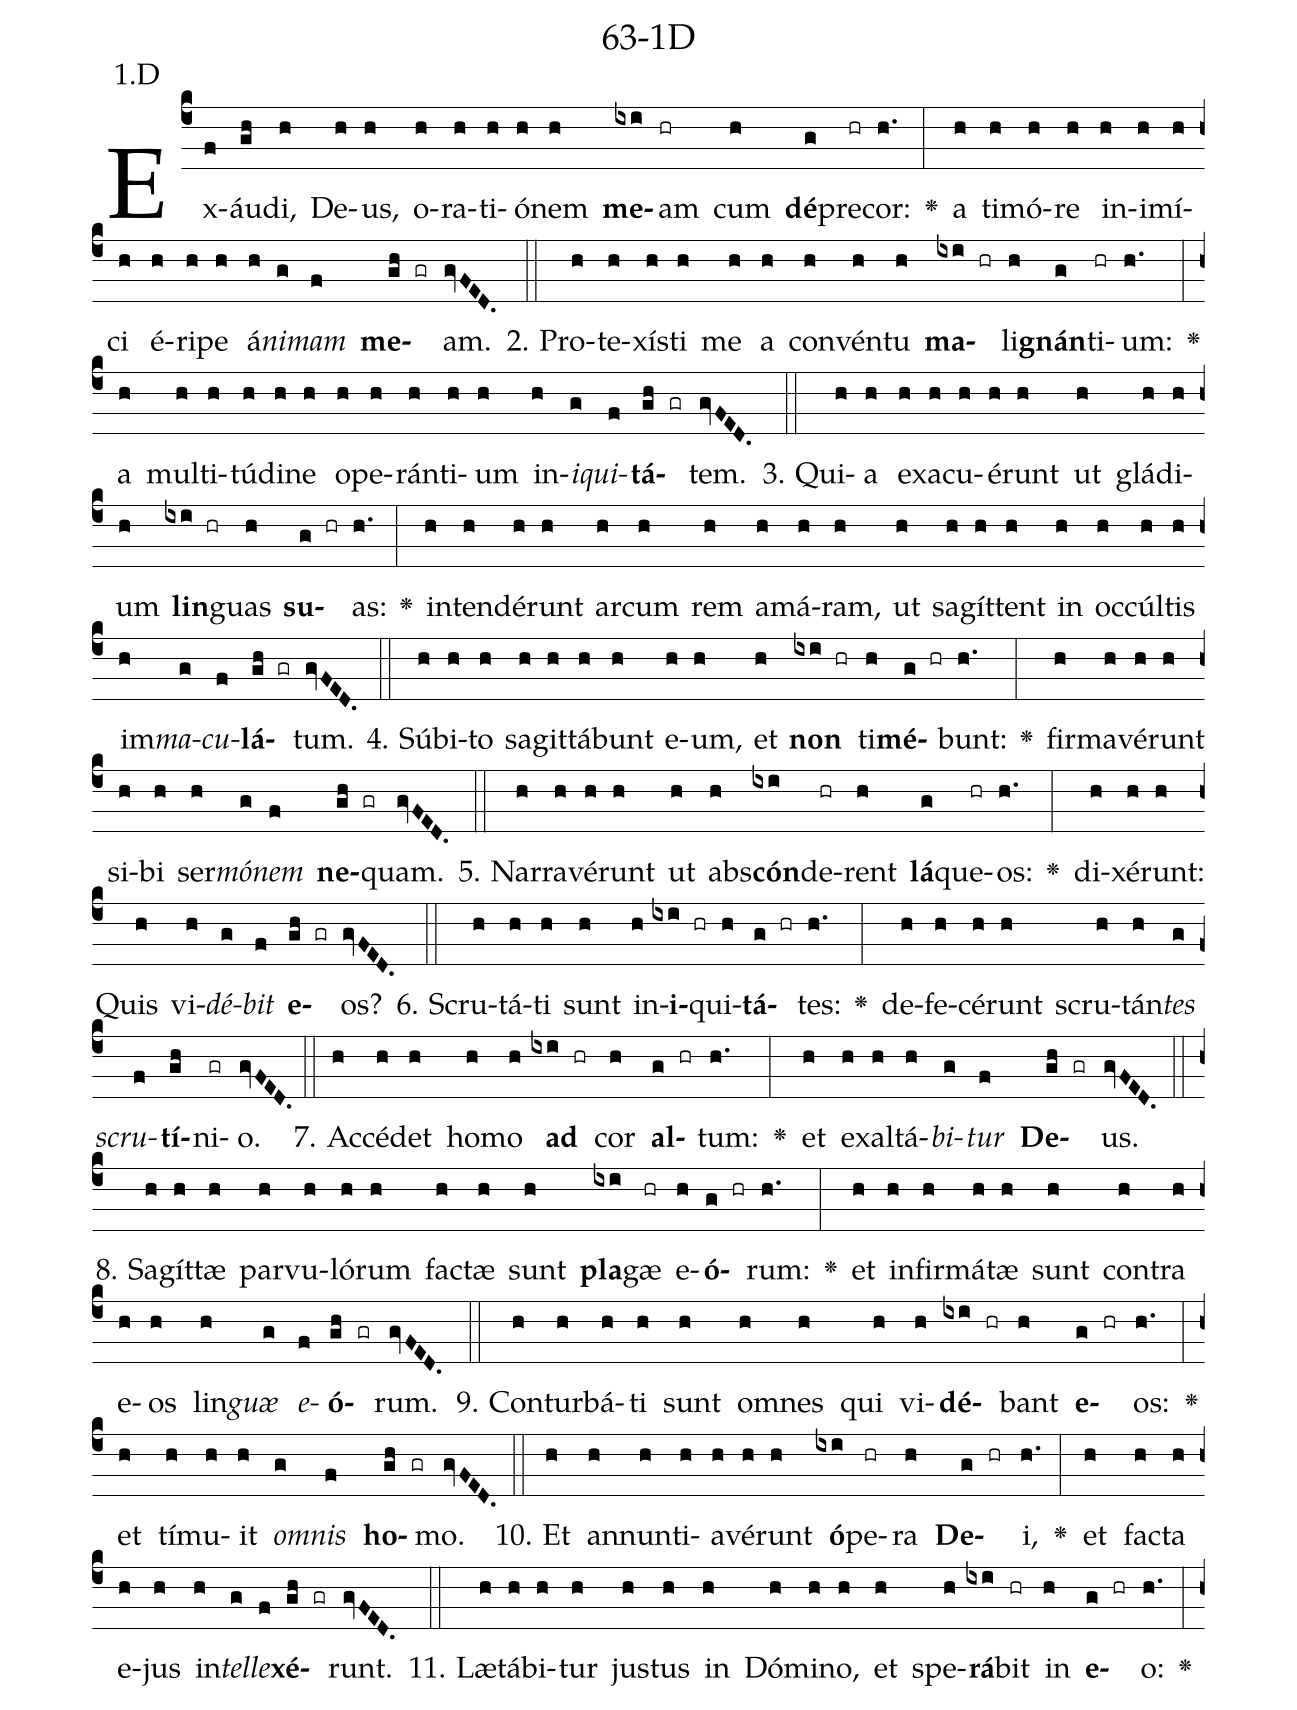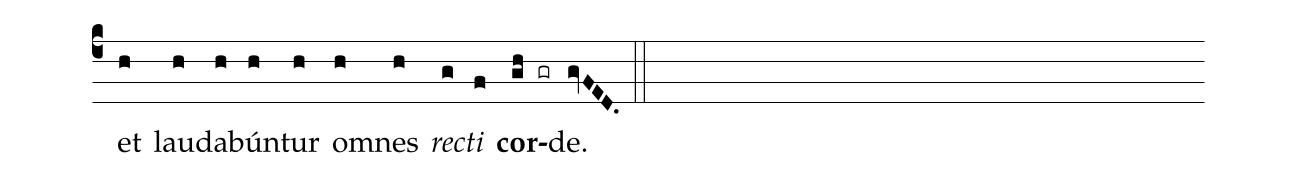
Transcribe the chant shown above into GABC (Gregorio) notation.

name: 63-1D;
annotation: 1.D;
%%
(c4)Ex(f)áu(gh)di,(h) De(h)us,(h) o(h)ra(h)ti(h)ó(h)nem(h) <b>me</b>(ixi)am(hr) cum(h) <b>dé</b>(g)pre(hr)cor:(h.) <v>\greheightstar</v>(:) a(h) ti(h)mó(h)re(h) in(h)i(h)mí(h)ci(h) é(h)ri(h)pe(h) á(h)<i>ni</i>(g)<i>mam</i>(f) <b>me</b>(gh gr)am.(gvFED.) (::)
2. Pro(h)te(h)xís(h)ti(h) me(h) a(h) con(h)vén(h)tu(h) <b>ma</b>(ixi hr)li(h)<b>gnán</b>(g)ti(hr)um:(h.) <v>\greheightstar</v>(:) a(h) mul(h)ti(h)tú(h)di(h)ne(h) o(h)pe(h)rán(h)ti(h)um(h) in(h)<i>i</i>(g)<i>qui</i>(f)<b>tá</b>(gh gr)tem.(gvFED.) (::)
3. Qui(h)a(h) ex(h)a(h)cu(h)é(h)runt(h) ut(h) glá(h)di(h)um(h) <b>lin</b>(ixi hr)guas(h) <b>su</b>(g hr)as:(h.) <v>\greheightstar</v>(:) in(h)ten(h)dé(h)runt(h) ar(h)cum(h) rem(h) a(h)má(h)ram,(h) ut(h) sa(h)gít(h)tent(h) in(h) oc(h)cúl(h)tis(h) im(h)<i>ma</i>(g)<i>cu</i>(f)<b>lá</b>(gh gr)tum.(gvFED.) (::)
4. Súb(h)i(h)to(h) sa(h)git(h)tá(h)bunt(h) e(h)um,(h) et(h) <b>non</b>(ixi hr) ti(h)<b>mé</b>(g hr)bunt:(h.) <v>\greheightstar</v>(:) fir(h)ma(h)vé(h)runt(h) si(h)bi(h) ser(h)<i>mó</i>(g)<i>nem</i>(f) <b>ne</b>(gh gr)quam.(gvFED.) (::)
5. Nar(h)ra(h)vé(h)runt(h) ut(h) abs(h)<b>cón</b>(ixi)de(hr)rent(h) <b>lá</b>(g)que(hr)os:(h.) <v>\greheightstar</v>(:) di(h)xé(h)runt:(h) Quis(h) vi(h)<i>dé</i>(g)<i>bit</i>(f) <b>e</b>(gh gr)os?(gvFED.) (::)
6. Scru(h)tá(h)ti(h) sunt(h) in(h)<b>i</b>(ixi hr)qui(h)<b>tá</b>(g hr)tes:(h.) <v>\greheightstar</v>(:) de(h)fe(h)cé(h)runt(h) scru(h)tán(h)<i>tes</i>(g) <i>scru</i>(f)<b>tí</b>(gh)ni(gr)o.(gvFED.) (::)
7. Ac(h)cé(h)det(h) ho(h)mo(h) <b>ad</b>(ixi hr) cor(h) <b>al</b>(g hr)tum:(h.) <v>\greheightstar</v>(:) et(h) ex(h)al(h)tá(h)<i>bi</i>(g)<i>tur</i>(f) <b>De</b>(gh gr)us.(gvFED.) (::)
8. Sa(h)gít(h)tæ(h) par(h)vu(h)ló(h)rum(h) fac(h)tæ(h) sunt(h) <b>pla</b>(ixi)gæ(hr) e(h)<b>ó</b>(g hr)rum:(h.) <v>\greheightstar</v>(:) et(h) in(h)fir(h)má(h)tæ(h) sunt(h) con(h)tra(h) e(h)os(h) lin(h)<i>guæ</i>(g) <i>e</i>(f)<b>ó</b>(gh gr)rum.(gvFED.) (::)
9. Con(h)tur(h)bá(h)ti(h) sunt(h) om(h)nes(h) qui(h) vi(h)<b>dé</b>(ixi hr)bant(h) <b>e</b>(g hr)os:(h.) <v>\greheightstar</v>(:) et(h) tí(h)mu(h)it(h) <i>om</i>(g)<i>nis</i>(f) <b>ho</b>(gh gr)mo.(gvFED.) (::)
10. Et(h) an(h)nun(h)ti(h)a(h)vé(h)runt(h) <b>ó</b>(ixi)pe(hr)ra(h) <b>De</b>(g hr)i,(h.) <v>\greheightstar</v>(:) et(h) fac(h)ta(h) e(h)jus(h) in(h)<i>tel</i>(g)<i>le</i>(f)<b>xé</b>(gh gr)runt.(gvFED.) (::)
11. Læ(h)tá(h)bi(h)tur(h) jus(h)tus(h) in(h) Dó(h)mi(h)no,(h) et(h) spe(h)<b>rá</b>(ixi)bit(hr) in(h) <b>e</b>(g hr)o:(h.) <v>\greheightstar</v>(:) et(h) lau(h)da(h)bún(h)tur(h) om(h)nes(h) <i>rec</i>(g)<i>ti</i>(f) <b>cor</b>(gh gr)de.(gvFED.) (::)
